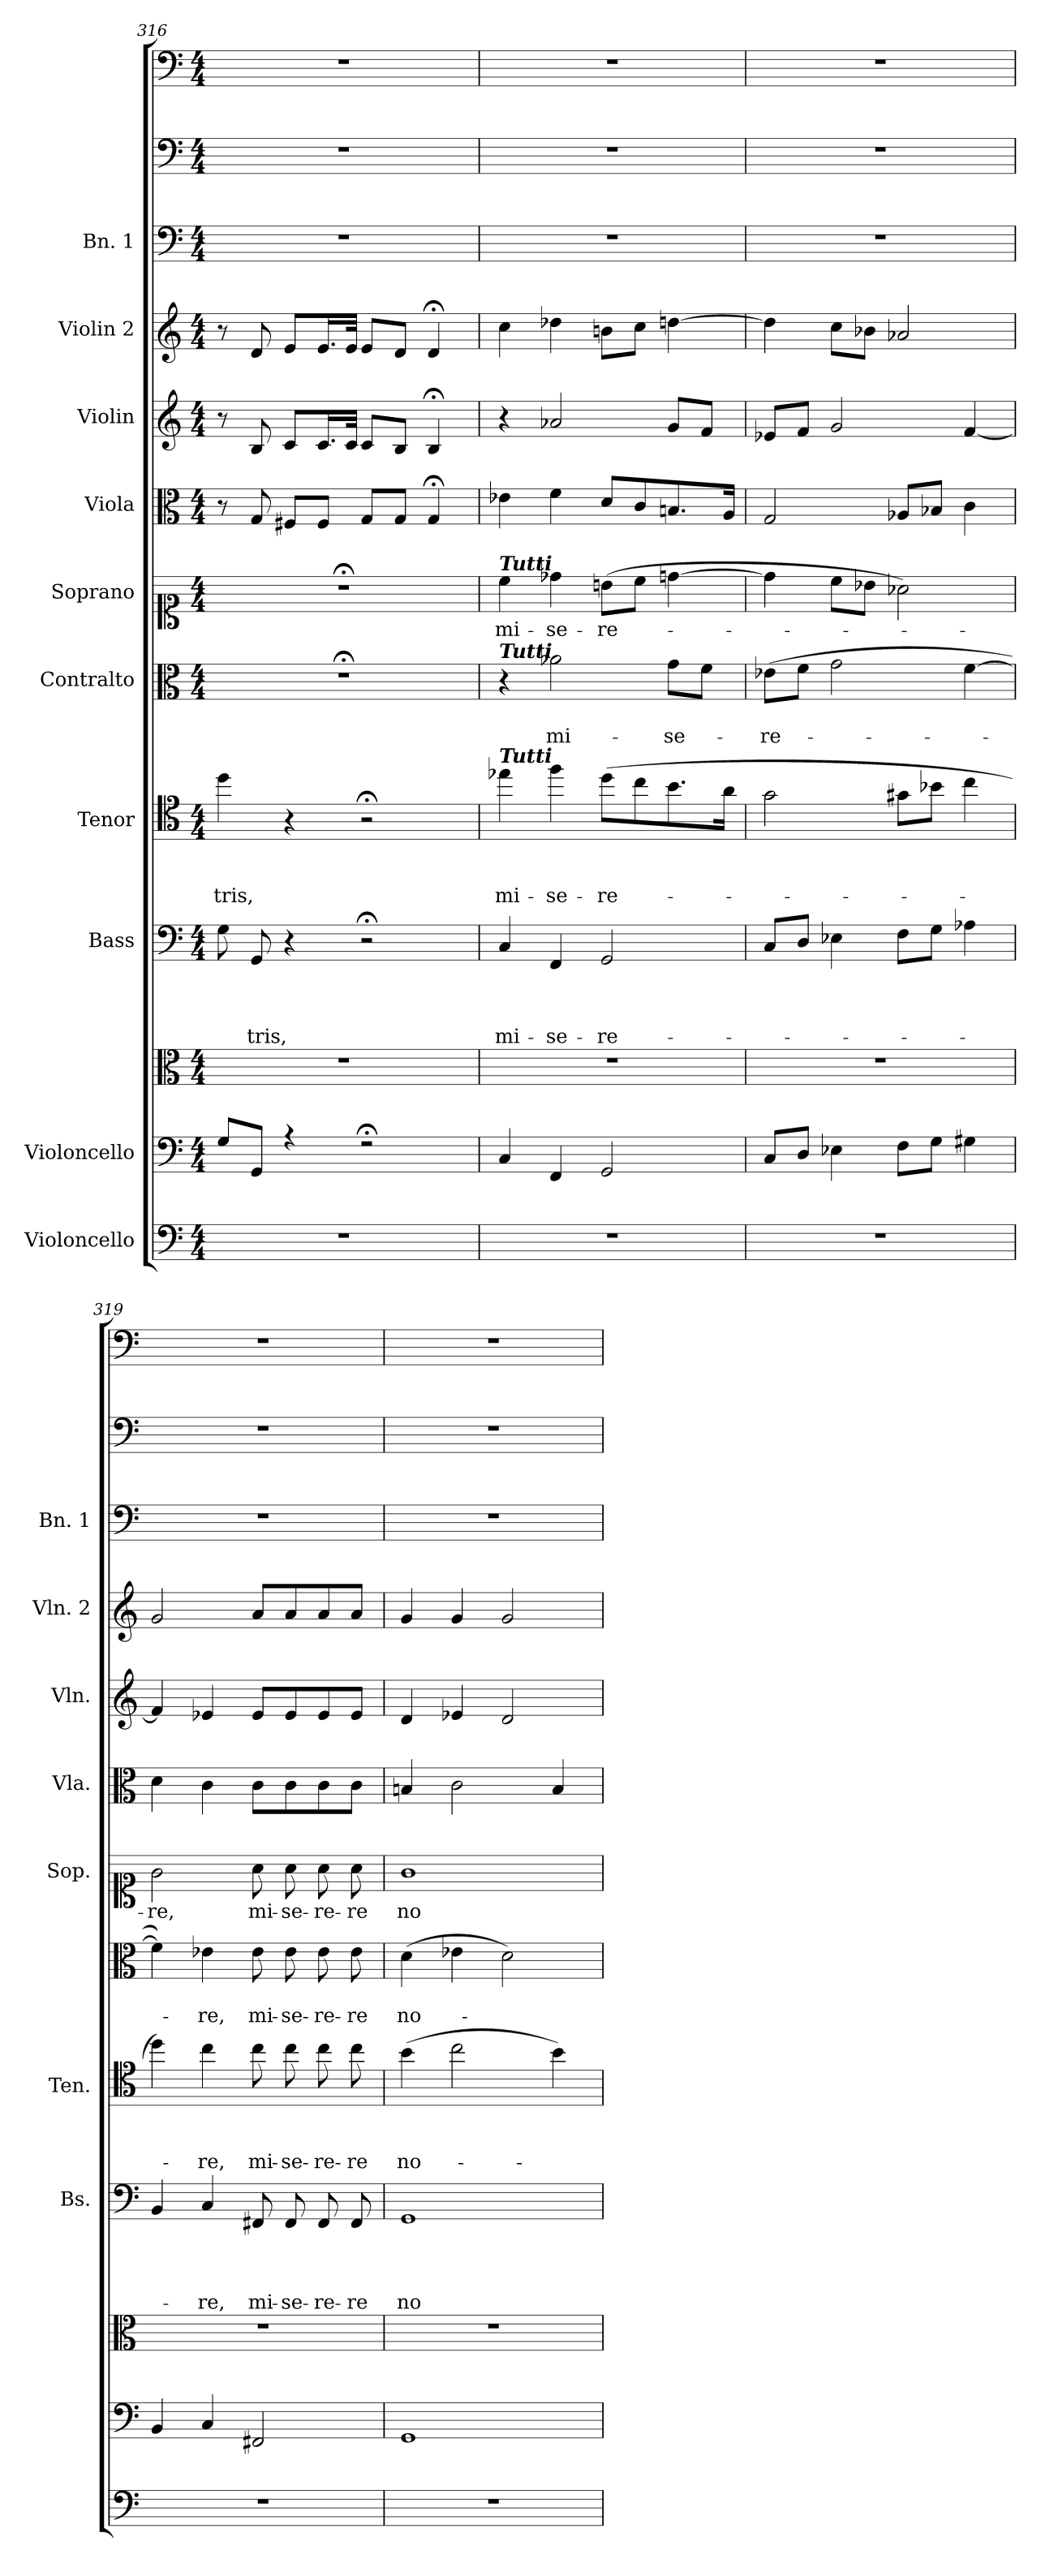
**kern	**kern	**kern	**kern	**text	**text	**text	**text	**kern	**text	**text	**text	**kern	**text	**text	**kern	**text	**kern	**kern	**kern	**kern	**kern	**kern
*part13	*part12	*part11	*part10	*part10	*part10	*part10	*part10	*part9	*part9	*part9	*part9	*part8	*part8	*part8	*part7	*part7	*part6	*part5	*part4	*part3	*part2	*part1
*staff13	*staff12	*staff11	*staff10	*staff10	*staff10	*staff10	*staff10	*staff9	*staff9	*staff9	*staff9	*staff8	*staff8	*staff8	*staff7	*staff7	*staff6	*staff5	*staff4	*staff3	*staff2	*staff1
*I"Violoncello	*I"Violoncello	*	*I"Bass	*	*	*	*	*I"Tenor	*	*	*	*I"Contralto	*	*	*I"Soprano	*	*I"Viola	*I"Violin	*I"Violin 2	*I"Bn. 1	*	*
*	*	*	*I'Bs.	*	*	*	*	*I'Ten.	*	*	*	*	*	*	*I'Sop.	*	*I'Vla.	*I'Vln.	*I'Vln. 2	*I'Bn. 1	*	*
*clefF4	*clefF4	*clefC3	*clefF4	*	*	*	*	*clefC4	*	*	*	*clefC3	*	*	*clefC1	*	*clefC3	*clefG2	*clefG2	*clefF4	*clefF4	*clefF4
*	*	*	*	*	*	*	*	*ITrd7c12	*	*	*	*	*	*	*	*	*	*	*	*	*	*
*k[]	*k[]	*k[]	*k[]	*	*	*	*	*k[]	*	*	*	*k[]	*	*	*k[]	*	*k[]	*k[]	*k[]	*k[]	*k[]	*k[]
*C:	*C:	*C:	*C:	*	*	*	*	*C:	*	*	*	*C:	*	*	*C:	*	*C:	*C:	*C:	*C:	*C:	*C:
*M4/4	*M4/4	*M4/4	*M4/4	*	*	*	*	*M4/4	*	*	*	*M4/4	*	*	*M4/4	*	*M4/4	*M4/4	*M4/4	*M4/4	*M4/4	*M4/4
=316	=316	=316	=316	=316	=316	=316	=316	=316	=316	=316	=316	=316	=316	=316	=316	=316	=316	=316	=316	=316	=316	=316
*	*^	*	*	*	*	*	*	*	*	*	*	*	*	*	*	*	*	*	*	*	*	*
!	!	!	!	!	!	!	!	!	!	!	!	!LO:LY:b	!	!	!	!	!	!	!	!	!	!	!
1r	8G/L	1ryy	1r	8G\	.	.	.	.	4d\	.	.	-tris,	1r;<	.	.	1r;<	.	8r	8r	8r	1r	1r	1r
!	!	!	!	!	!	!	!	!LO:LY:b	!	!	!	!	!	!	!	!	!	!	!	!	!	!	!
.	8GG/J	.	.	8GG/	.	.	.	-tris,	.	.	.	.	.	.	.	.	.	8G/	8B/	8d/	.	.	.
.	4r	.	.	4r	.	.	.	.	4r	.	.	.	.	.	.	.	.	8F#X/L	8c/L	8e/L	.	.	.
.	.	.	.	.	.	.	.	.	.	.	.	.	.	.	.	.	.	8F#/J	16.c/L	16.e/L	.	.	.
.	.	.	.	.	.	.	.	.	.	.	.	.	.	.	.	.	.	.	32c/JJk	32e/JJk	.	.	.
.	2r;<	.	.	2r;<	.	.	.	.	2r;<	.	.	.	.	.	.	.	.	8G/L	8c/L	8e/L	.	.	.
.	.	.	.	.	.	.	.	.	.	.	.	.	.	.	.	.	.	8G/J	8B/J	8d/J	.	.	.
.	.	.	.	.	.	.	.	.	.	.	.	.	.	.	.	.	.	4G;</	4B;</	4d;</	.	.	.
=317	=317	=317	=317	=317	=317	=317	=317	=317	=317	=317	=317	=317	=317	=317	=317	=317	=317	=317	=317	=317	=317	=317	=317
!	!	!	!	!	!	!	!	!	!	!	!	!	!	!	!	!LO:TX:a:Bi:t=Tutti	!	!	!	!	!	!	!
!	!	!	!	!	!	!	!	!	!	!	!	!	!LO:TX:a:Bi:t=Tutti	!	!	!	!	!	!	!	!	!	!
!	!	!	!	!	!	!	!	!	!LO:TX:a:Bi:t=Tutti	!	!	!	!	!	!	!	!	!	!	!	!	!	!
!	!	!	!	!	!	!	!	!LO:LY:b	!	!	!	!LO:LY:b	!	!	!	!	!LO:LY:b	!	!	!	!	!	!
1r	4C/	1ryy	1r	4C/	.	.	.	mi-	4e-X\	.	.	mi-	4r	.	.	4cc\	mi-	4e-X\	4r	4cc\	1r	1r	1r
!	!	!	!	!	!	!	!	!LO:LY:b	!	!	!	!LO:LY:b	!	!	!LO:LY:b	!	!LO:LY:b	!	!	!	!	!	!
.	4FF/	.	.	4FF/	.	.	.	-se-	4f\	.	.	-se-	2a-X\	.	mi-	4dd-X\	-se-	4f\	2a-X/	4dd-X\	.	.	.
!	!	!	!	!	!	!	!	!LO:LY:b	!	!	!	!LO:LY:b	!	!	!	!	!LO:LY:b	!	!	!	!	!	!
.	2GG/	.	.	2GG/	.	.	.	-re-	(>8d\L	.	.	-re-	.	.	.	(>8bni\L	-re-	8d/L	.	8bni\L	.	.	.
.	.	.	.	.	.	.	.	.	8c\	.	.	.	.	.	.	8cc\J	.	8c/	.	8cc\J	.	.	.
!	!	!	!	!	!	!	!	!	!	!	!	!	!	!	!LO:LY:b	!	!	!	!	!	!	!	!
.	.	.	.	.	.	.	.	.	8.B\	.	.	.	8g\L	.	-se-	[>4ddn\	.	8.Bni/	8g/L	[>4ddn\	.	.	.
.	.	.	.	.	.	.	.	.	.	.	.	.	8f\J	.	.	.	.	.	8f/J	.	.	.	.
.	.	.	.	.	.	.	.	.	16A\Jk	.	.	.	.	.	.	.	.	16A/Jk	.	.	.	.	.
=318	=318	=318	=318	=318	=318	=318	=318	=318	=318	=318	=318	=318	=318	=318	=318	=318	=318	=318	=318	=318	=318	=318	=318
!	!	!	!	!	!	!	!	!	!	!	!	!	!	!	!LO:LY:b	!	!	!	!	!	!	!	!
1r	8C/L	1ryy	1r	8C/L	.	.	.	.	2G\	.	.	.	(>8e-X\L	.	-re-	4dd\]	.	2G/	8e-X/L	4dd\]	1r	1r	1r
.	8D/J	.	.	8D/J	.	.	.	.	.	.	.	.	8f\J	.	.	.	.	.	8f/J	.	.	.	.
.	4E-X\	.	.	4E-X\	.	.	.	.	.	.	.	.	2g\	.	.	8cc\L	.	.	2g/	8cc\L	.	.	.
.	.	.	.	.	.	.	.	.	.	.	.	.	.	.	.	8b-X\J	.	.	.	8b-X\J	.	.	.
.	8F\L	.	.	8F\L	.	.	.	.	8G#X\L	.	.	.	.	.	.	2a-X\)	.	8A-X/L	.	2a-X/	.	.	.
.	8G\J	.	.	8G\J	.	.	.	.	8B-X\J	.	.	.	.	.	.	.	.	8B-X/J	.	.	.	.	.
.	4G#X\	.	.	4A-X\	.	.	.	.	4c\	.	.	.	[>4f\	.	.	.	.	4c\	[<4f/	.	.	.	.
!!LO:PB:g=z
=319	=319	=319	=319	=319	=319	=319	=319	=319	=319	=319	=319	=319	=319	=319	=319	=319	=319	=319	=319	=319	=319	=319	=319
!	!	!	!	!	!	!	!	!	!	!	!	!	!	!	!	!	!LO:LY:b	!	!	!	!	!	!
1r	4BB/	1ryy	1r	4BB/	.	.	.	.	4d\)	.	.	.	4f\])	.	.	2g\	-re,	4d\	4f/]	2g/	1r	1r	1r
!	!	!	!	!	!	!	!	!LO:LY:b	!	!	!	!LO:LY:b	!	!	!LO:LY:b	!	!	!	!	!	!	!	!
.	4C/	.	.	4C/	.	.	.	-re,	4c\	.	.	-re,	4e-X\	.	-re,	.	.	4c\	4e-X/	.	.	.	.
!	!	!	!	!	!	!	!	!LO:LY:b	!	!	!	!LO:LY:b	!	!	!LO:LY:b	!	!LO:LY:b	!	!	!	!	!	!
.	2FF#X/	.	.	8FF#X/	.	.	.	mi-	8c\	.	.	mi-	8e-\	.	mi-	8a\	mi-	8c\L	8e-/L	8a/L	.	.	.
!	!	!	!	!	!	!	!	!LO:LY:b	!	!	!	!LO:LY:b	!	!	!LO:LY:b	!	!LO:LY:b	!	!	!	!	!	!
.	.	.	.	8FF#/	.	.	.	-se-	8c\	.	.	-se-	8e-\	.	-se-	8a\	-se-	8c\	8e-/	8a/	.	.	.
!	!	!	!	!	!	!	!	!LO:LY:b	!	!	!	!LO:LY:b	!	!	!LO:LY:b	!	!LO:LY:b	!	!	!	!	!	!
.	.	.	.	8FF#/	.	.	.	-re-	8c\	.	.	-re-	8e-\	.	-re-	8a\	-re-	8c\	8e-/	8a/	.	.	.
!	!	!	!	!	!	!	!	!LO:LY:b	!	!	!	!LO:LY:b	!	!	!LO:LY:b	!	!LO:LY:b	!	!	!	!	!	!
.	.	.	.	8FF#/	.	.	.	-re	8c\	.	.	-re	8e-\	.	-re	8a\	-re	8c\J	8e-/J	8a/J	.	.	.
=320	=320	=320	=320	=320	=320	=320	=320	=320	=320	=320	=320	=320	=320	=320	=320	=320	=320	=320	=320	=320	=320	=320	=320
!	!	!	!	!	!	!	!	!LO:LY:b	!	!	!	!LO:LY:b	!	!	!LO:LY:b	!	!LO:LY:b	!	!	!	!	!	!
1r	1GG	1ryy	1r	1GG	.	.	.	no-	(>4B\	.	.	no-	(>4d\	.	no-	1g	no-	4Bni/	4d/	4g/	1r	1r	1r
.	.	.	.	.	.	.	.	.	2c\	.	.	.	4e-X\	.	.	.	.	2c\	4e-X/	4g/	.	.	.
.	.	.	.	.	.	.	.	.	.	.	.	.	2d\)	.	.	.	.	.	2d/	2g/	.	.	.
.	.	.	.	.	.	.	.	.	4B\)	.	.	.	.	.	.	.	.	4B/	.	.	.	.	.
*	*v	*v	*	*	*	*	*	*	*	*	*	*	*	*	*	*	*	*	*	*	*	*	*
=	=	=	=	=	=	=	=	=	=	=	=	=	=	=	=	=	=	=	=	=	=	=
*-	*-	*-	*-	*-	*-	*-	*-	*-	*-	*-	*-	*-	*-	*-	*-	*-	*-	*-	*-	*-	*-	*-
